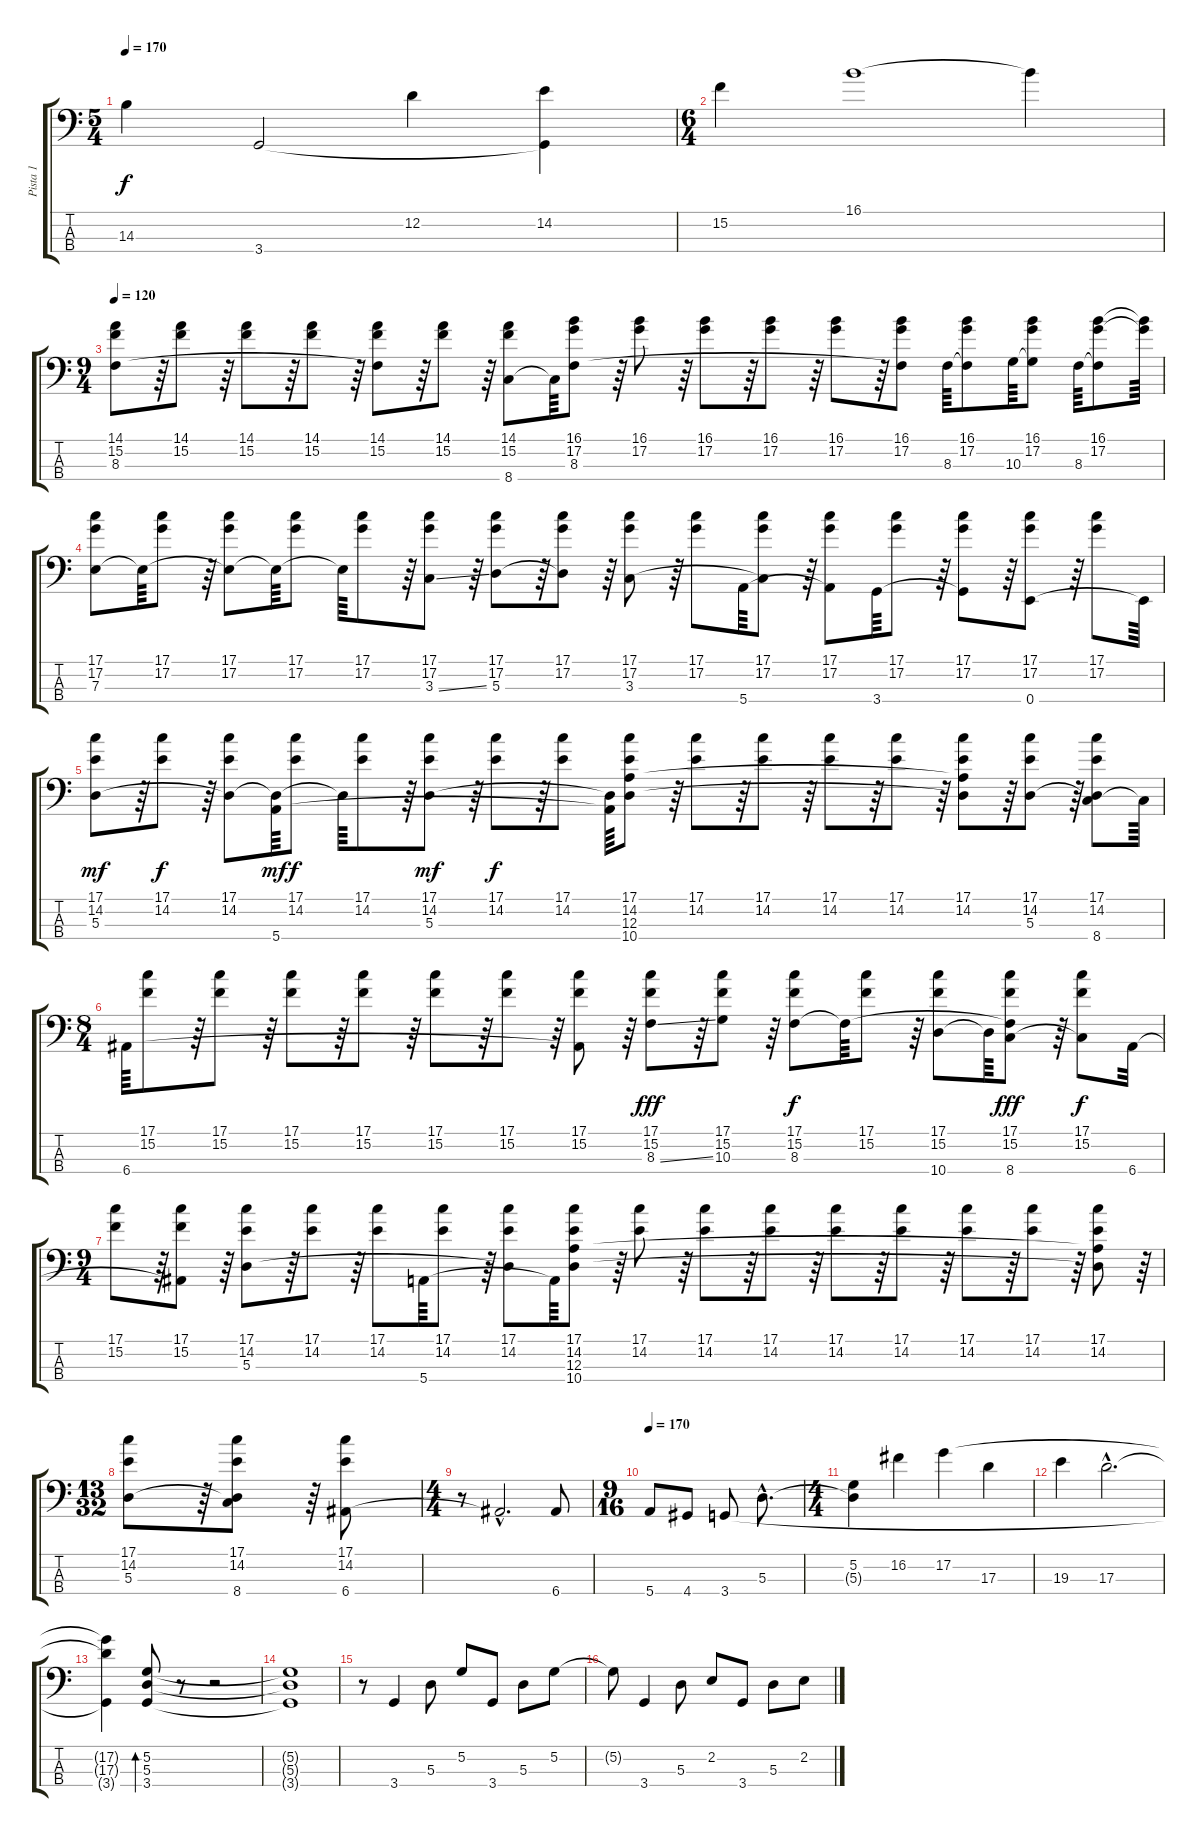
\track ("Pista 1" "Pista 1") {instrument slapbass2}
\staff {score tabs}
\tuning (G2 D2 A1 E1) {hide}
\ts (5 4)
\tempo 170
\clef f4
\ks c
14.3.4{dy f} 3.4.2 12.2.4 (14.2 3.4{t}).4 |
\ts (6 4)
15.2.4 16.1.1 16.1{t}.4 |
\ts (9 4)
\tempo 120
(14.1 15.2 8.3).8 r.64 (14.1 15.2).8 r.64 (14.1 15.2).8 r.64 (14.1 15.2).8 r.64 (14.1 15.2 8.3{t}).8 r.64 (14.1 15.2).8 r.64 (14.1 15.2 8.4).8 8.4{t}.64 (16.1 17.2 8.3).8 r.64 (16.1 17.2).8 r.64 (16.1 17.2).8 r.64 (16.1 17.2).8 r.64 (16.1 17.2).8 r.64 (16.1 17.2 8.3{t}).8 8.3.64 (16.1 17.2 8.3{t}).8 10.3.64 (16.1 17.2 10.3{t}).8 8.3.64 (16.1 17.2 8.3{t}).8 (16.1{t} 17.2{t}).64 |
(17.1 17.2 7.3).8 7.3{t}.64 (17.1 17.2).8 r.64 (17.1 17.2 7.3{t}).8 7.3{t}.64 (17.1 17.2).8 7.3{t}.64 (17.1 17.2).8 r.64 (17.1 17.2 3.3{ss}).8 r.64 (17.1 17.2 5.3).8 r.64 (17.1 17.2 5.3{t}).8 r.64 (17.1 17.2 3.3).8 r.64 (17.1 17.2).8 5.4.64 (17.1 17.2 3.3{t}).8 r.64 (17.1 17.2 5.4{t}).8 3.4.64 (17.1 17.2).8 r.64 (17.1 17.2 3.4{t}).8 r.64 (17.1 17.2 0.4).8 r.64 (17.1 17.2).8 0.4{t}.64 |
(17.1 14.2 5.3).8{dy mf} r.64 (17.1 14.2).8{dy f} r.64 (17.1 14.2 5.3{t}).8 (5.3{t} 5.4).64{dy mf} (17.1 14.2).8{dy f} 5.3{t}.64 (17.1 14.2).8 r.64 (17.1 14.2 5.3).8{dy mf} r.64 (17.1 14.2).8{dy f} r.64 (17.1 14.2).8 (5.3{t} 5.4{t}).64 (17.1 14.2 12.3 10.4).8 r.64 (17.1 14.2).8 r.64 (17.1 14.2).8 r.64 (17.1 14.2).8 r.64 (17.1 14.2).8 r.64 (17.1 14.2 12.3{t} 10.4{t}).8 r.64 (17.1 14.2 5.3).8 r.64 (17.1 14.2 5.3{t} 8.4).8 8.4{t}.64 |
\ts (8 4)
6.4.64 (17.1 15.2).8 r.64 (17.1 15.2).8 r.64 (17.1 15.2).8 r.64 (17.1 15.2).8 r.64 (17.1 15.2).8 r.64 (17.1 15.2).8 r.64 (17.1 15.2 6.4{t}).8 r.64 (17.1 15.2 8.3{ss}).8{dy fff} r.64 (17.1 15.2 10.3).8 r.64 (17.1 15.2 8.3).8{dy f} 8.3{t}.64 (17.1 15.2).8 r.64 (17.1 15.2 10.4).8 10.4{t}.64 (17.1 15.2 8.3{t} 8.4).8{dy fff} r.64 (17.1 15.2 8.4{t}).8{dy f} 6.4.32 |
\ts (9 4)
(17.1 15.2).8 r.64 (17.1 15.2 6.4{t}).8 r.64 (17.1 14.2 5.3).8 r.64 (17.1 14.2).8 r.64 (17.1 14.2).8 5.4.64 (17.1 14.2).8 r.64 (17.1 14.2 5.3{t}).8 5.4{t}.64 (17.1 14.2 12.3 10.4).8 r.64 (17.1 14.2).8 r.64 (17.1 14.2).8 r.64 (17.1 14.2).8 r.64 (17.1 14.2).8 r.64 (17.1 14.2).8 r.64 (17.1 14.2).8 r.64 (17.1 14.2).8 r.64 (17.1 14.2 12.3{t} 10.4{t}).8 r.64 |
\ts (13 32)
(17.1 14.2 5.3).8 r.64 (17.1 14.2 5.3{t} 8.4).8 r.64 (17.1 14.2 6.4).8 |
\ts (4 4)
r.8 6.4{hac t}.2{d} 6.4.8 |
\ts (9 16)
\tempo 170
5.4.8 4.4.8 3.4.8 5.3{hac}.8{d} |
\ts (4 4)
(5.2 5.3{t}).4 16.2.4 17.2.4 17.3.4 |
19.3.4 17.3{hac}.2{d} |
(17.2{t} 17.3{t} 3.4{t}).4 (5.2 5.3 3.4).8{bd 480} r.8 r.2 |
(5.2{t} 5.3{t} 3.4{t}).1 |
r.8 3.4.4 5.3.8 5.2.8 3.4.8 5.3.8 5.2.8 |
5.2{t}.8 3.4.4 5.3.8 2.2.8 3.4.8 5.3.8 2.2.8
